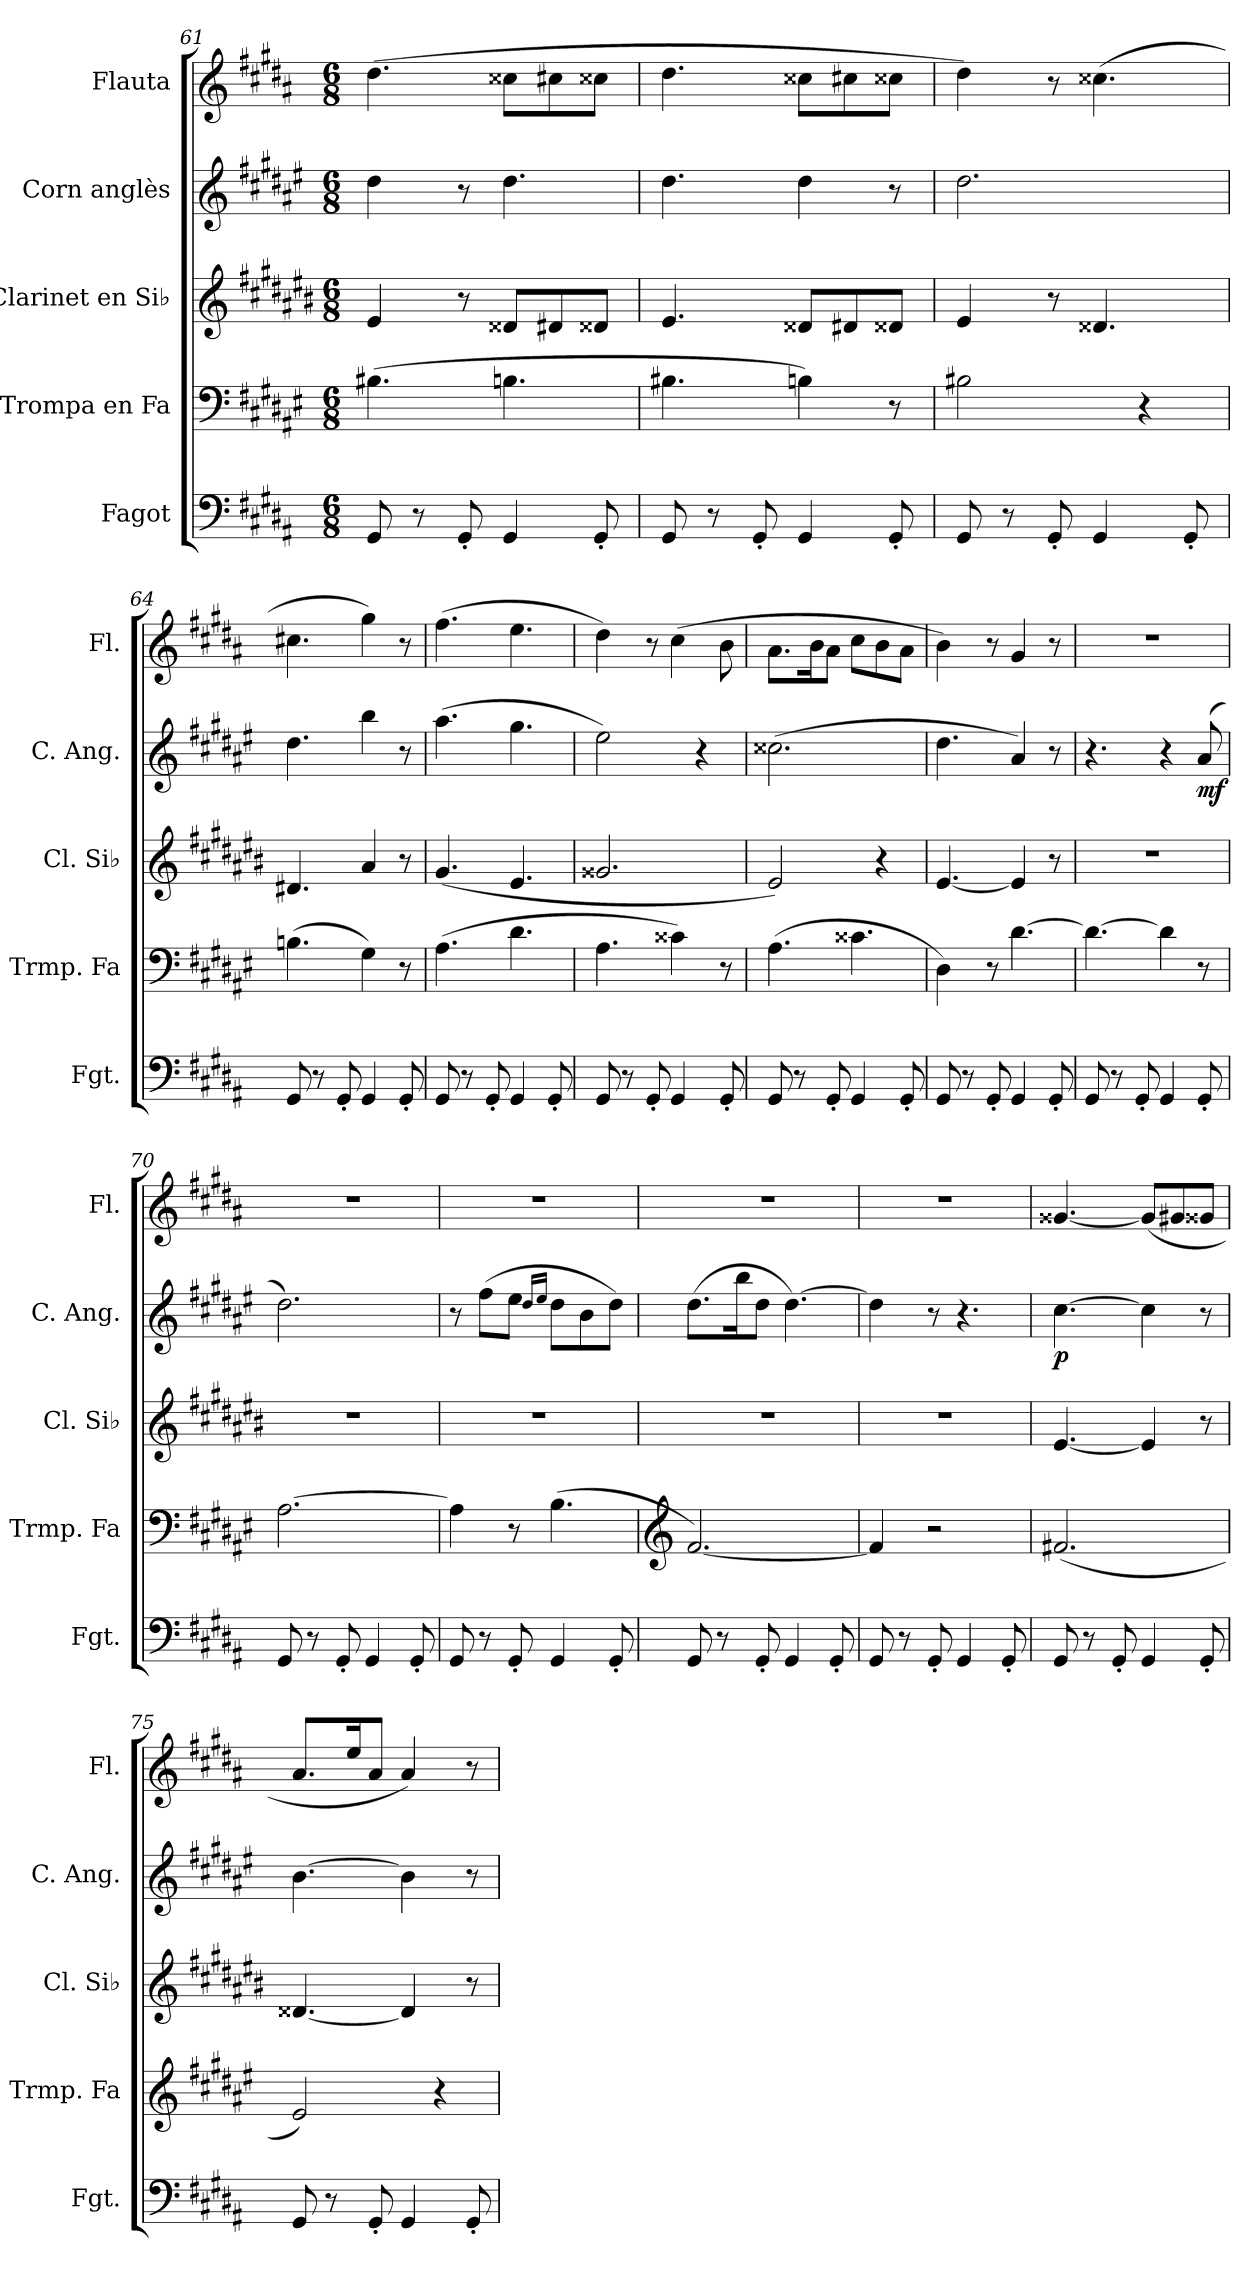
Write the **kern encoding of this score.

**kern	**kern	**kern	**kern	**dynam	**kern
*part5	*part4	*part3	*part2	*part2	*part1
*staff5	*staff4	*staff3	*staff2	*staff2	*staff1
*I"Fagot	*I"Trompa en Fa	*I"Clarinet en Si♭	*I"Corn anglès	*	*I"Flauta
*I'Fgt.	*I'Trmp. Fa	*I'Cl. Si♭	*I'C. Ang.	*	*I'Fl.
*clefF4	*clefF4	*clefG2	*clefG2	*	*clefG2
*	*ITrd4c7	*ITrd1c2	*ITrd4c7	*	*
*k[f#c#g#d#a#]	*k[f#c#g#d#a#]	*k[f#c#g#d#a#]	*k[f#c#g#d#a#]	*	*k[f#c#g#d#a#]
*M6/8	*M6/8	*M6/8	*M6/8	*	*M6/8
=61	=61	=61	=61	=61	=61
8GG#/	(4.E#X\	4d#/	4g#\	.	(4.dd#\
8r	.	.	.	.	.
8GG#'/	.	8r	8r	.	.
4GG#/	4.En\	8c##X/L	4.g#\	.	8cc##X\L
.	.	8c#X/	.	.	8cc#X\
8GG#'/	.	8c##X/J	.	.	8cc##X\J
=62	=62	=62	=62	=62	=62
8GG#/	4.E#X\	4.d#/	4.g#\	.	4.dd#\
8r	.	.	.	.	.
8GG#'/	.	.	.	.	.
4GG#/	4En\)	8c##X/L	4g#\	.	8cc##X\L
.	.	8c#X/	.	.	8cc#X\
8GG#'/	8r	8c##X/J	8r	.	8cc##X\J
=63	=63	=63	=63	=63	=63
8GG#/	2E#X\	4d#/	2.g#\	.	4dd#\)
8r	.	.	.	.	.
8GG#'/	.	8r	.	.	8r
4GG#/	.	4.c##X/	.	.	(4.cc##X\
.	4r	.	.	.	.
8GG#'/	.	.	.	.	.
=64	=64	=64	=64	=64	=64
8GG#/	(4.En\	4.c#X/	4.g#\	.	4.cc#X\
8r	.	.	.	.	.
8GG#'/	.	.	.	.	.
4GG#/	4C#\)	4g#/	4ee\	.	4gg#\)
8GG#'/	8r	8r	8r	.	8r
!!LO:PB:g=z
=65	=65	=65	=65	=65	=65
8GG#/	(4.D#\	(4.f#/	(4.dd#\	.	(4.ff#\
8r	.	.	.	.	.
8GG#'/	.	.	.	.	.
4GG#/	4.G#\	4.d#/	4.cc#\	.	4.ee\
8GG#'/	.	.	.	.	.
=66	=66	=66	=66	=66	=66
8GG#/	4.D#\	2.f##X/	2a#\)	.	4dd#\)
8r	.	.	.	.	.
8GG#'/	.	.	.	.	8r
4GG#/	4F##X\)	.	.	.	(4cc#\
.	.	.	4r	.	.
8GG#'/	8r	.	.	.	8b\
=67	=67	=67	=67	=67	=67
8GG#/	(4.D#\	2d#/)	(2.f##X\	.	8.a#\L
8r	.	.	.	.	.
.	.	.	.	.	16b\K
8GG#'/	.	.	.	.	8a#\J
4GG#/	4.F##X\	.	.	.	8cc#\L
.	.	4r	.	.	8b\
8GG#'/	.	.	.	.	8a#\J
=68	=68	=68	=68	=68	=68
8GG#/	4GG#\)	[4.d#/	4.g#\	.	4b\)
8r	.	.	.	.	.
8GG#'/	8r	.	.	.	8r
4GG#/	[4.G#\	4d#/]	4d#/)	.	4g#/
8GG#'/	.	8r	8r	.	8r
=69	=69	=69	=69	=69	=69
8GG#/	4.G#\_	2.r	4.r	.	2.r
8r	.	.	.	.	.
8GG#'/	.	.	.	.	.
4GG#/	4G#\]	.	4r	.	.
!	!	!	!	!LO:DY:b	!
8GG#'/	8r	.	(8d#/	mf	.
!!LO:LB:g=z
=70	=70	=70	=70	=70	=70
8GG#/	[2.D#\	2.r	2.g#\)	.	2.r
8r	.	.	.	.	.
8GG#'/	.	.	.	.	.
4GG#/	.	.	.	.	.
8GG#'/	.	.	.	.	.
=71	=71	=71	=71	=71	=71
8GG#/	4D#\]	2.r	8r	.	2.r
8r	.	.	(8b\L	.	.
8GG#'/	8r	.	8a#\J	.	.
.	.	.	16qg#/LL	.	.
.	.	.	16qa#/JJ	.	.
4GG#/	(4.E\	.	8g#\L	.	.
.	.	.	8e\	.	.
8GG#'/	.	.	8g#\J)	.	.
=72	=72	=72	=72	=72	=72
*	*clefG2	*	*	*	*
8GG#/	[2.B/)	2.r	(8.g#\L	.	2.r
8r	.	.	.	.	.
.	.	.	16ee\K	.	.
8GG#'/	.	.	8g#\J	.	.
4GG#/	.	.	[4.g#\)	.	.
8GG#'/	.	.	.	.	.
=73	=73	=73	=73	=73	=73
8GG#/	4B/]	2.r	4g#\]	.	2.r
8r	.	.	.	.	.
8GG#'/	2r	.	8r	.	.
4GG#/	.	.	4.r	.	.
8GG#'/	.	.	.	.	.
=74	=74	=74	=74	=74	=74
!	!	!	!	!LO:DY:b	!
8GG#/	(2.Bn/	[4.d#/	[4.f#\	p	[4.g##X/
8r	.	.	.	.	.
8GG#'/	.	.	.	.	.
4GG#/	.	4d#/]	4f#\]	.	(8g##/L]
.	.	.	.	.	8g#X/
8GG#'/	.	8r	8r	.	8g##X/J
!!LO:LB:g=z
=75	=75	=75	=75	=75	=75
8GG#/	2A#/)	[4.c##X/	[4.e\	.	8.a#/L
8r	.	.	.	.	.
.	.	.	.	.	16ee/K
8GG#'/	.	.	.	.	8a#/J
4GG#/	.	4c##/]	4e\]	.	4a#/)
.	4r	.	.	.	.
8GG#'/	.	8r	8r	.	8r
=	=	=	=	=	=
*-	*-	*-	*-	*-	*-
